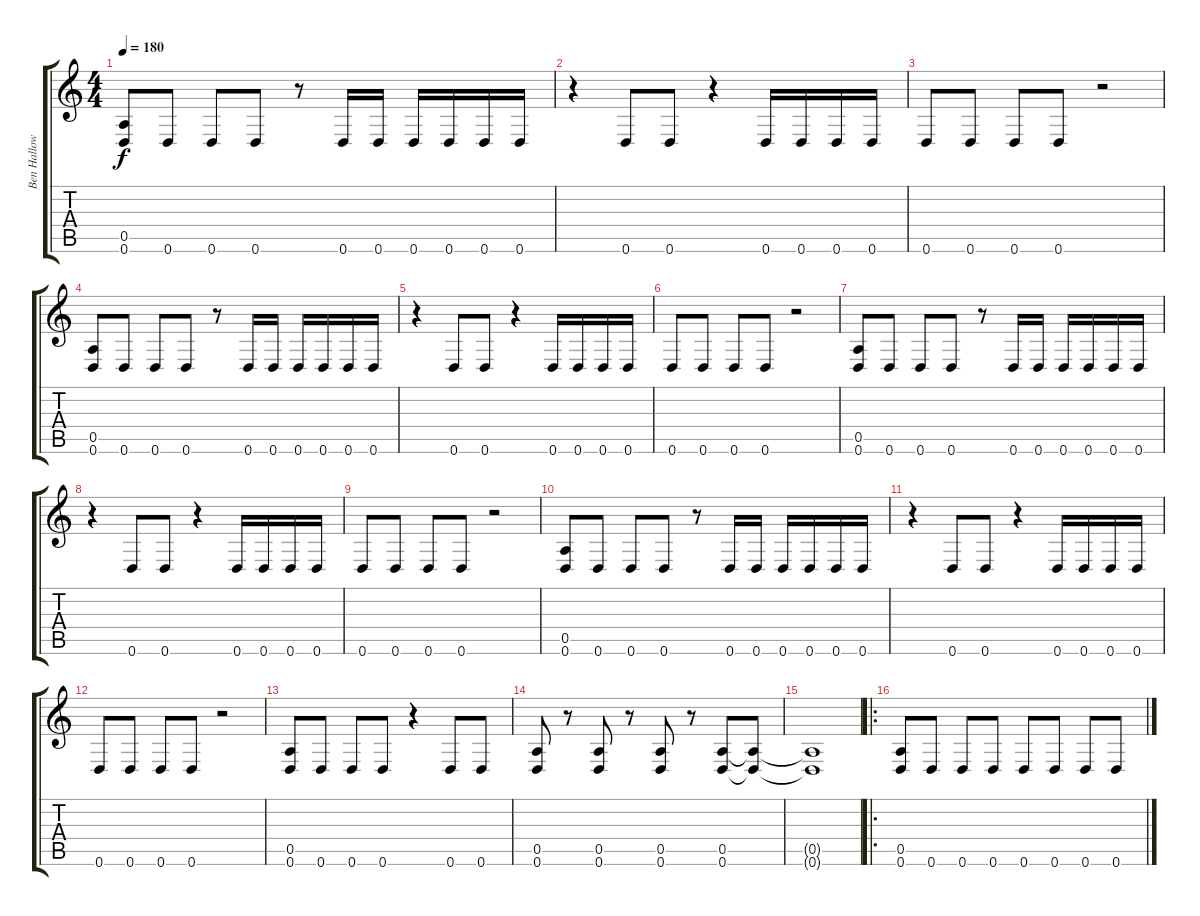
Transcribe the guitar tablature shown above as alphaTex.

\track ("Ben Hallows" "Ben Hallow") {instrument distortionguitar}
\staff {score tabs}
\tuning (E4 B3 G3 D3 A2 D2) {hide}
\ts (4 4)
\tempo 180
\clef g2
\ks c
(0.5 0.6).8{dy f} 0.6.8 0.6.8 0.6.8 r.8 0.6.16 0.6.16 0.6.16 0.6.16 0.6.16 0.6.16 |
r.4 0.6.8 0.6.8 r.4 0.6.16 0.6.16 0.6.16 0.6.16 |
0.6.8 0.6.8 0.6.8 0.6.8 r.2 |
(0.5 0.6).8 0.6.8 0.6.8 0.6.8 r.8 0.6.16 0.6.16 0.6.16 0.6.16 0.6.16 0.6.16 |
r.4 0.6.8 0.6.8 r.4 0.6.16 0.6.16 0.6.16 0.6.16 |
0.6.8 0.6.8 0.6.8 0.6.8 r.2 |
(0.5 0.6).8 0.6.8 0.6.8 0.6.8 r.8 0.6.16 0.6.16 0.6.16 0.6.16 0.6.16 0.6.16 |
r.4 0.6.8 0.6.8 r.4 0.6.16 0.6.16 0.6.16 0.6.16 |
0.6.8 0.6.8 0.6.8 0.6.8 r.2 |
(0.5 0.6).8 0.6.8 0.6.8 0.6.8 r.8 0.6.16 0.6.16 0.6.16 0.6.16 0.6.16 0.6.16 |
r.4 0.6.8 0.6.8 r.4 0.6.16 0.6.16 0.6.16 0.6.16 |
0.6.8 0.6.8 0.6.8 0.6.8 r.2 |
(0.5 0.6).8 0.6.8 0.6.8 0.6.8 r.4 0.6.8 0.6.8 |
(0.5 0.6).8 r.8 (0.5 0.6).8 r.8 (0.5 0.6).8 r.8 (0.5 0.6).8 (0.5{t} 0.6{t}).8 |
(0.5{t} 0.6{t}).1 |
\ro
(0.5 0.6).8 0.6.8 0.6.8 0.6.8 0.6.8 0.6.8 0.6.8 0.6.8
